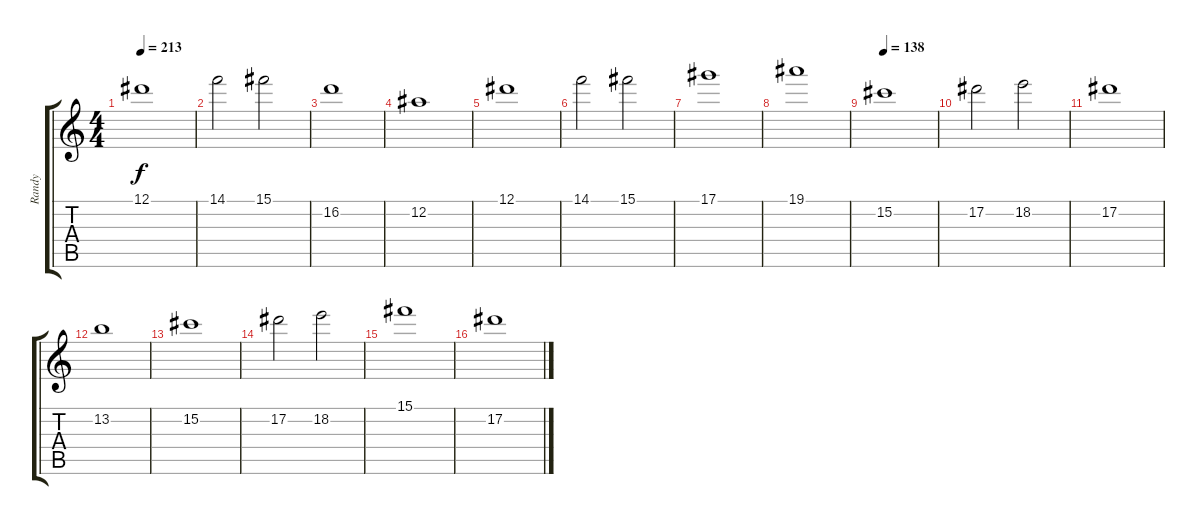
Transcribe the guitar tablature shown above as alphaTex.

\track ("Randy" "Randy") {instrument distortionguitar}
\staff {score tabs}
\tuning (Eb4 Bb3 Gb3 Db3 Ab2 Eb2) {hide}
\ts (4 4)
\tempo 213
\clef g2
\ks c
12.1.1{dy f} |
14.1.2 15.1.2 |
16.2.1 |
12.2.1 |
12.1.1 |
14.1.2 15.1.2 |
17.1.1 |
19.1.1 |
\tempo 138
15.2.1 |
17.2.2 18.2.2 |
17.2.1 |
13.2.1 |
15.2.1 |
17.2.2 18.2.2 |
15.1.1 |
17.2.1
